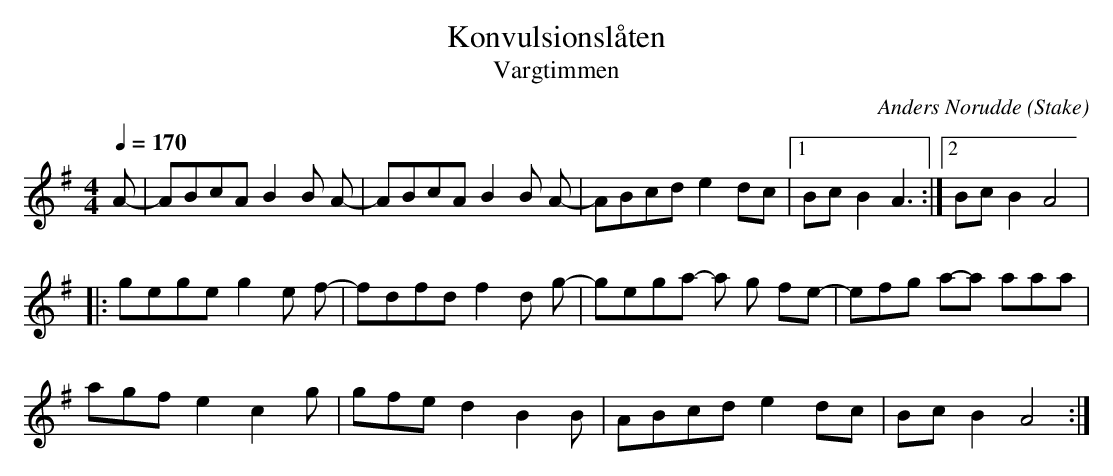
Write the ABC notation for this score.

X:1
T:Konvulsionslåten
T:Vargtimmen
C:Anders Norudde (Stake)
M:4/4
L:1/8
Q:1/4=170
K:Ador
A-|ABcA B2 B A-|ABcA B2 B A-|ABcd e2 dc|1 Bc B2 A3:|2 Bc B2 A4|
|: gege g2 e f-|fdfd f2 d g-|gega- a g fe-| efg a-a aaa|
agf e2 c2g|gfe d2 B2 B|ABcd e2 dc|Bc B2 A4 :|
